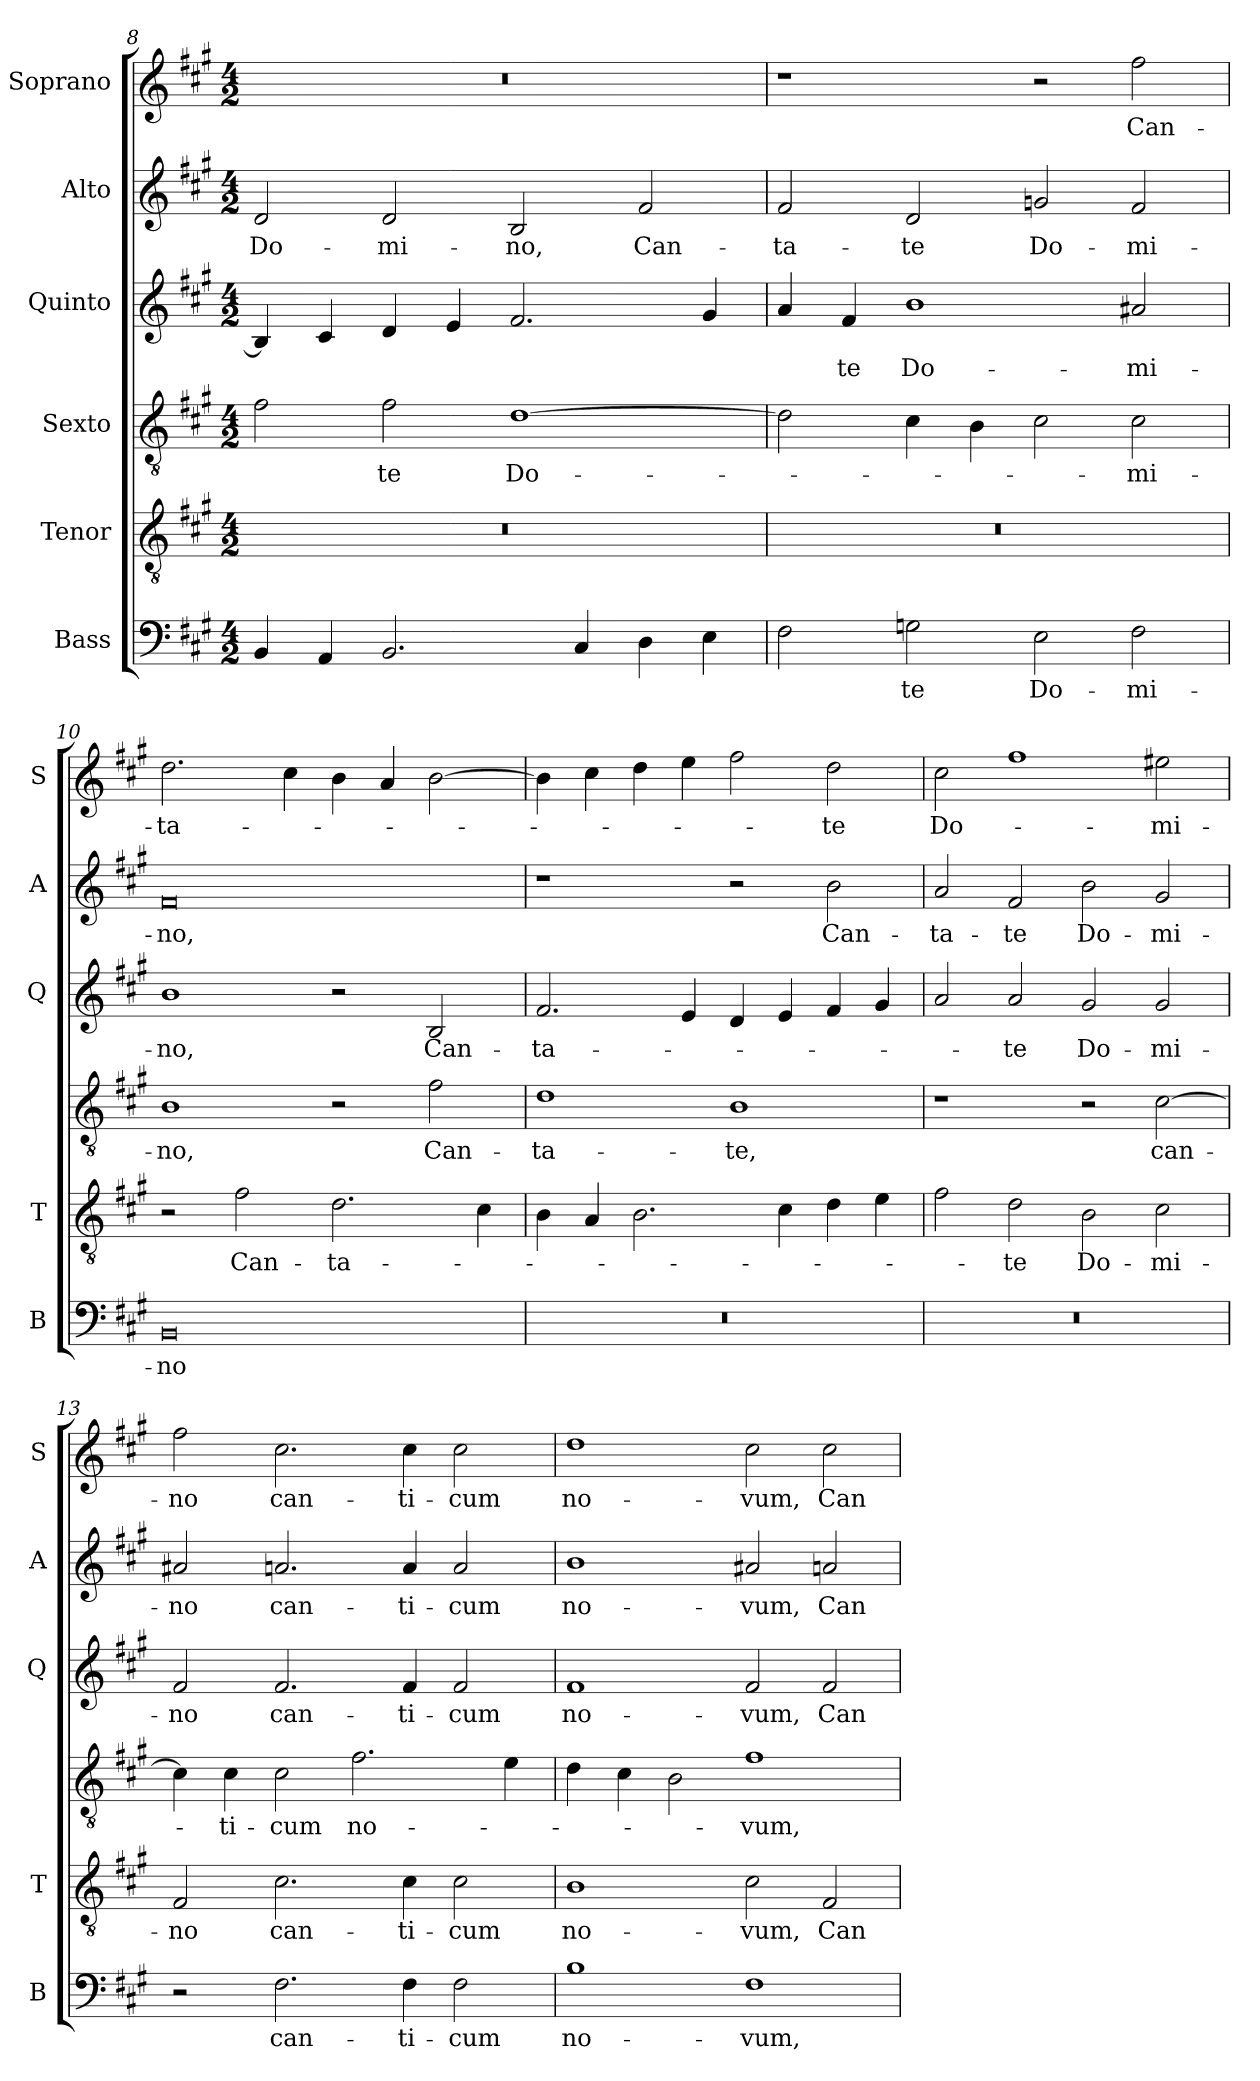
**kern	**text	**kern	**text	**kern	**text	**kern	**text	**kern	**text	**kern	**text
*part6	*part6	*part5	*part5	*part4	*part4	*part3	*part3	*part2	*part2	*part1	*part1
*staff6	*staff6	*staff5	*staff5	*staff4	*staff4	*staff3	*staff3	*staff2	*staff2	*staff1	*staff1
*I"Bass	*	*I"Tenor	*	*I"Sexto	*	*I"Quinto	*	*I"Alto	*	*I"Soprano	*
*I'B	*	*I'T	*	*	*	*I'Q	*	*I'A	*	*I'S	*
!!LO:PB:g=z
*clefF4	*	*clefGv2	*	*clefGv2	*	*clefG2	*	*clefG2	*	*clefG2	*
*k[f#c#g#]	*	*k[f#c#g#]	*	*k[f#c#g#]	*	*k[f#c#g#]	*	*k[f#c#g#]	*	*k[f#c#g#]	*
*A:	*	*A:	*	*A:	*	*A:	*	*A:	*	*A:	*
*M4/2	*	*M4/2	*	*M4/2	*	*M4/2	*	*M4/2	*	*M4/2	*
=8	=8	=8	=8	=8	=8	=8	=8	=8	=8	=8	=8
!	!	!	!	!	!	!	!	!	!LO:LY:b	!	!
4BB/	.	0r	.	2f#\	.	4B/]	.	2d/	Do-	0r	.
4AA/	.	.	.	.	.	4c#/	.	.	.	.	.
!	!	!	!	!	!LO:LY:b	!	!	!	!LO:LY:b	!	!
2.BB/	.	.	.	2f#\	-te	4d/	.	2d/	-mi-	.	.
.	.	.	.	.	.	4e/	.	.	.	.	.
!	!	!	!	!	!LO:LY:b	!	!	!	!LO:LY:b	!	!
.	.	.	.	[1d	Do-	2.f#/	.	2B/	-no,	.	.
4C#/	.	.	.	.	.	.	.	.	.	.	.
!	!	!	!	!	!	!	!	!	!LO:LY:b	!	!
4D\	.	.	.	.	.	.	.	2f#/	Can-	.	.
4E\	.	.	.	.	.	4g#/	.	.	.	.	.
=9	=9	=9	=9	=9	=9	=9	=9	=9	=9	=9	=9
!	!	!	!	!	!	!	!	!	!LO:LY:b	!	!
2F#\	.	0r	.	2d\]	.	4a/	.	2f#/	-ta-	1r	.
!	!	!	!	!	!	!	!LO:LY:b	!	!	!	!
.	.	.	.	.	.	4f#/	-te	.	.	.	.
!	!LO:LY:b	!	!	!	!	!	!LO:LY:b	!	!LO:LY:b	!	!
2Gn\	-te	.	.	4c#\	.	1b	Do-	2d/	-te	.	.
.	.	.	.	4B\	.	.	.	.	.	.	.
!	!LO:LY:b	!	!	!	!	!	!	!	!LO:LY:b	!	!
2E\	Do-	.	.	2c#\	.	.	.	2gn/	Do-	2r	.
!	!LO:LY:b	!	!	!	!LO:LY:b	!	!LO:LY:b	!	!LO:LY:b	!	!LO:LY:b
2F#\	-mi-	.	.	2c#\	-mi-	2a#X/	-mi-	2f#/	-mi-	2ff#\	Can-
=10	=10	=10	=10	=10	=10	=10	=10	=10	=10	=10	=10
!	!LO:LY:b	!	!	!	!LO:LY:b	!	!LO:LY:b	!	!LO:LY:b	!	!LO:LY:b
0BB	-no	2r	.	1B	-no,	1b	-no,	0f#	-no,	2.dd\	-ta-
!	!	!	!LO:LY:b	!	!	!	!	!	!	!	!
.	.	2f#\	Can-	.	.	.	.	.	.	.	.
.	.	.	.	.	.	.	.	.	.	4cc#\	.
!	!	!	!LO:LY:b	!	!	!	!	!	!	!	!
.	.	2.d\	-ta-	2r	.	2r	.	.	.	4b\	.
.	.	.	.	.	.	.	.	.	.	4a/	.
!	!	!	!	!	!LO:LY:b	!	!LO:LY:b	!	!	!	!
.	.	.	.	2f#\	Can-	2B/	Can-	.	.	[2b\	.
.	.	4c#\	.	.	.	.	.	.	.	.	.
!!LO:LB:g=z
=11	=11	=11	=11	=11	=11	=11	=11	=11	=11	=11	=11
!	!	!	!	!	!LO:LY:b	!	!LO:LY:b	!	!	!	!
0r	.	4B\	.	1d	-ta-	2.f#/	-ta-	1r	.	4b\]	.
.	.	4A/	.	.	.	.	.	.	.	4cc#\	.
.	.	2.B\	.	.	.	.	.	.	.	4dd\	.
.	.	.	.	.	.	4e/	.	.	.	4ee\	.
!	!	!	!	!	!LO:LY:b	!	!	!	!	!	!
.	.	.	.	1B	-te,	4d/	.	2r	.	2ff#\	.
.	.	4c#\	.	.	.	4e/	.	.	.	.	.
!	!	!	!	!	!	!	!	!	!LO:LY:b	!	!LO:LY:b
.	.	4d\	.	.	.	4f#/	.	2b\	Can-	2dd\	-te
.	.	4e\	.	.	.	4g#/	.	.	.	.	.
=12	=12	=12	=12	=12	=12	=12	=12	=12	=12	=12	=12
!	!	!	!	!	!	!	!	!	!LO:LY:b	!	!LO:LY:b
0r	.	2f#\	.	1r	.	2a/	.	2a/	-ta-	2cc#\	Do-
!	!	!	!LO:LY:b	!	!	!	!LO:LY:b	!	!LO:LY:b	!	!
.	.	2d\	-te	.	.	2a/	-te	2f#/	-te	1ff#	.
!	!	!	!LO:LY:b	!	!	!	!LO:LY:b	!	!LO:LY:b	!	!
.	.	2B\	Do-	2r	.	2g#/	Do-	2b\	Do-	.	.
!	!	!	!LO:LY:b	!	!LO:LY:b	!	!LO:LY:b	!	!LO:LY:b	!	!LO:LY:b
.	.	2c#\	-mi-	[2c#\	can-	2g#/	-mi-	2g#/	-mi-	2ee#X\	-mi-
=13	=13	=13	=13	=13	=13	=13	=13	=13	=13	=13	=13
!	!	!	!LO:LY:b	!	!	!	!LO:LY:b	!	!LO:LY:b	!	!LO:LY:b
2r	.	2F#/	-no	4c#\]	.	2f#/	-no	2a#X/	-no	2ff#\	-no
!	!	!	!	!	!LO:LY:b	!	!	!	!	!	!
.	.	.	.	4c#\	-ti-	.	.	.	.	.	.
!	!LO:LY:b	!	!LO:LY:b	!	!LO:LY:b	!	!LO:LY:b	!	!LO:LY:b	!	!LO:LY:b
2.F#\	can-	2.c#\	can-	2c#\	-cum	2.f#/	can-	2.an/	can-	2.cc#\	can-
!	!	!	!	!	!LO:LY:b	!	!	!	!	!	!
.	.	.	.	2.f#\	no-	.	.	.	.	.	.
!	!LO:LY:b	!	!LO:LY:b	!	!	!	!LO:LY:b	!	!LO:LY:b	!	!LO:LY:b
4F#\	-ti-	4c#\	-ti-	.	.	4f#/	-ti-	4a/	-ti-	4cc#\	-ti-
!	!LO:LY:b	!	!LO:LY:b	!	!	!	!LO:LY:b	!	!LO:LY:b	!	!LO:LY:b
2F#\	-cum	2c#\	-cum	.	.	2f#/	-cum	2a/	-cum	2cc#\	-cum
.	.	.	.	4e\	.	.	.	.	.	.	.
=14	=14	=14	=14	=14	=14	=14	=14	=14	=14	=14	=14
!	!LO:LY:b	!	!LO:LY:b	!	!	!	!LO:LY:b	!	!LO:LY:b	!	!LO:LY:b
1B	no-	1B	no-	4d\	.	1f#	no-	1b	no-	1dd	no-
.	.	.	.	4c#\	.	.	.	.	.	.	.
.	.	.	.	2B\	.	.	.	.	.	.	.
!	!LO:LY:b	!	!LO:LY:b	!	!LO:LY:b	!	!LO:LY:b	!	!LO:LY:b	!	!LO:LY:b
1F#	-vum,	2c#\	-vum,	1f#	-vum,	2f#/	-vum,	2a#X/	-vum,	2cc#\	-vum,
!	!	!	!LO:LY:b	!	!	!	!LO:LY:b	!	!LO:LY:b	!	!LO:LY:b
.	.	2F#/	Can-	.	.	2f#/	Can-	2an/	Can-	2cc#\	Can-
=	=	=	=	=	=	=	=	=	=	=	=
*-	*-	*-	*-	*-	*-	*-	*-	*-	*-	*-	*-
